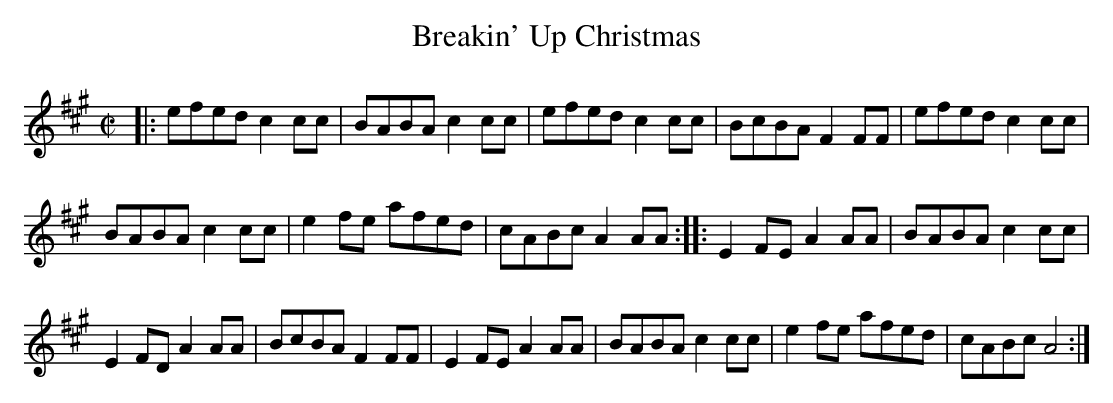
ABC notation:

X:1
T: Breakin' Up Christmas
M: C|
L: 1/8
K: A
|: efed c2cc | BABA c2cc | efed c2cc | BcBA F2FF |  efed c2cc |
BABA c2cc | e2fe afed | cABc A2AA :: E2FE A2AA | BABA c2cc |
E2FD A2AA | BcBA F2FF |  E2FE A2AA | BABA c2cc | e2fe afed | cABc A4  :|
